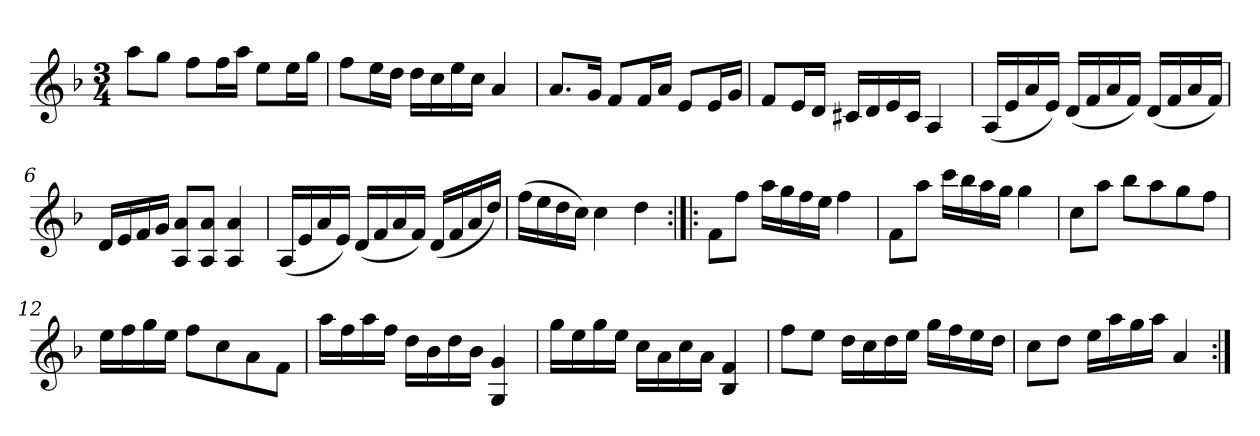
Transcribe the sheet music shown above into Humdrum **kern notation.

**kern
*part1
*staff1
*clefG2
*k[b-]
*d:
*M3/4
=1
8aa\L
8gg\J
8ff\L
16ff\L
16aa\JJ
8ee\L
16ee\L
16gg\JJ
=2
8ff\L
16ee\L
16dd\JJ
16dd\LL
16cc\
16ee\
16cc\JJ
4a/
=3
8.a/L
16g/Jk
8f/L
16f/L
16a/JJ
8e/L
16e/L
16g/JJ
=4
8f/L
16e/L
16d/JJ
16c#X/LL
16d/
16e/
16c#/JJ
4A/
=5
(<16A/LL
16e/
16a/
16e/JJ)
(<16d/LL
16f/
16a/
16f/JJ)
(<16d/LL
16f/
16a/
16f/JJ)
!!LO:LB:g=z
=6
16d/LL
16e/
16f/
16g/JJ
8A/ 8a/L
8A/ 8a/J
4A/ 4a/
=7
(<16A/LL
16e/
16a/
16e/JJ)
(<16d/LL
16f/
16a/
16f/JJ)
(<16d/LL
16f/
16a/
16dd/JJ)
=8
(>16ff\LL
16ee\
16dd\
16cc\JJ)
4cc\
4dd\
=9:|!|:
8f\L
8ff\J
16aa\LL
16gg\
16ff\
16ee\JJ
4ff\
=10
8f\L
8aa\J
16ccc\LL
16bb-\
16aa\
16gg\JJ
4gg\
!!LO:LB:g=z
=11
8cc\L
8aa\J
8bb-\L
8aa\
8gg\
8ff\J
=12
16ee\LL
16ff\
16gg\
16ee\JJ
8ff\L
8cc\
8a\
8f\J
=13
16aa\LL
16ff\
16aa\
16ff\JJ
16dd\LL
16b-\
16dd\
16b-\JJ
4G/ 4g/
=14
16gg\LL
16ee\
16gg\
16ee\JJ
16cc\LL
16a\
16cc\
16a\JJ
4B-/ 4f/
=15
8ff\L
8ee\J
16dd\LL
16cc\
16dd\
16ee\JJ
16gg\LL
16ff\
16ee\
16dd\JJ
!!LO:LB:g=z
=16
8cc\L
8dd\J
16ee\LL
16aa\
16gg\
16aa\JJ
4a/
=:|!
*-
